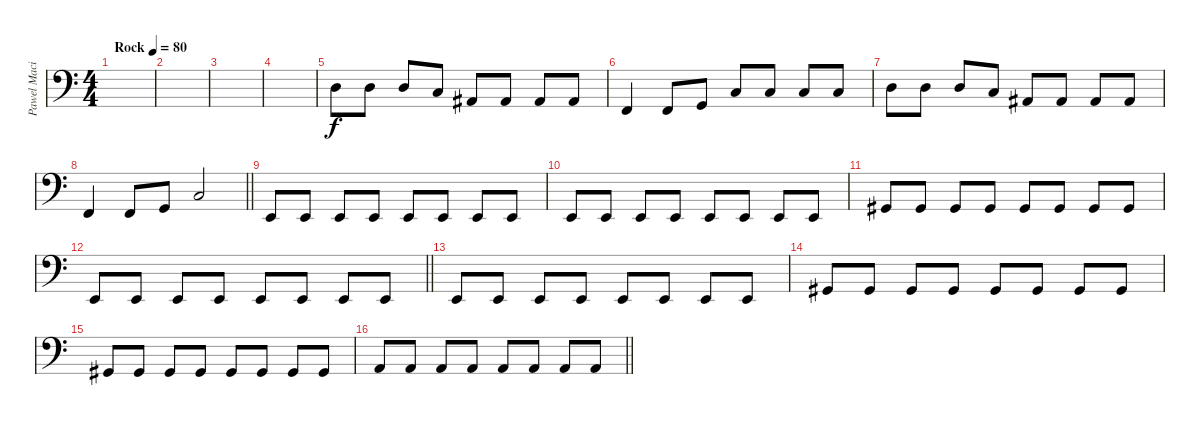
\track ("Pawel Maciwoda" "Pawel Maci") {instrument electricbassfinger}
\staff {score}
\tuning (G2 D2 A1 E1) {hide}
\ts (4 4)
\tempo (80 "Rock")
\clef f4
\ks c
|
|
|
|
5.3.8 5.3.8 5.3.8 3.3.8 1.3.8 1.3.8 1.3.8 1.3.8 |
1.4.4 1.4.8 3.4.8 3.3.8 3.3.8 3.3.8 3.3.8 |
5.3.8 5.3.8 5.3.8 3.3.8 1.3.8 1.3.8 1.3.8 1.3.8 |
\barLineRight lightlight
1.4.4 1.4.8 3.4.8 3.3.2 |
0.4.8 0.4.8 0.4.8 0.4.8 0.4.8 0.4.8 0.4.8 0.4.8 |
0.4.8 0.4.8 0.4.8 0.4.8 0.4.8 0.4.8 0.4.8 0.4.8 |
4.4.8 4.4.8 4.4.8 4.4.8 4.4.8 4.4.8 4.4.8 4.4.8 |
\barLineRight lightlight
0.4.8 0.4.8 0.4.8 0.4.8 0.4.8 0.4.8 0.4.8 0.4.8 |
0.4.8 0.4.8 0.4.8 0.4.8 0.4.8 0.4.8 0.4.8 0.4.8 |
4.4.8 4.4.8 4.4.8 4.4.8 4.4.8 4.4.8 4.4.8 4.4.8 |
4.4.8 4.4.8 4.4.8 4.4.8 4.4.8 4.4.8 4.4.8 4.4.8 |
\barLineRight lightlight
0.3.8 0.3.8 0.3.8 0.3.8 0.3.8 0.3.8 0.3.8 0.3.8
